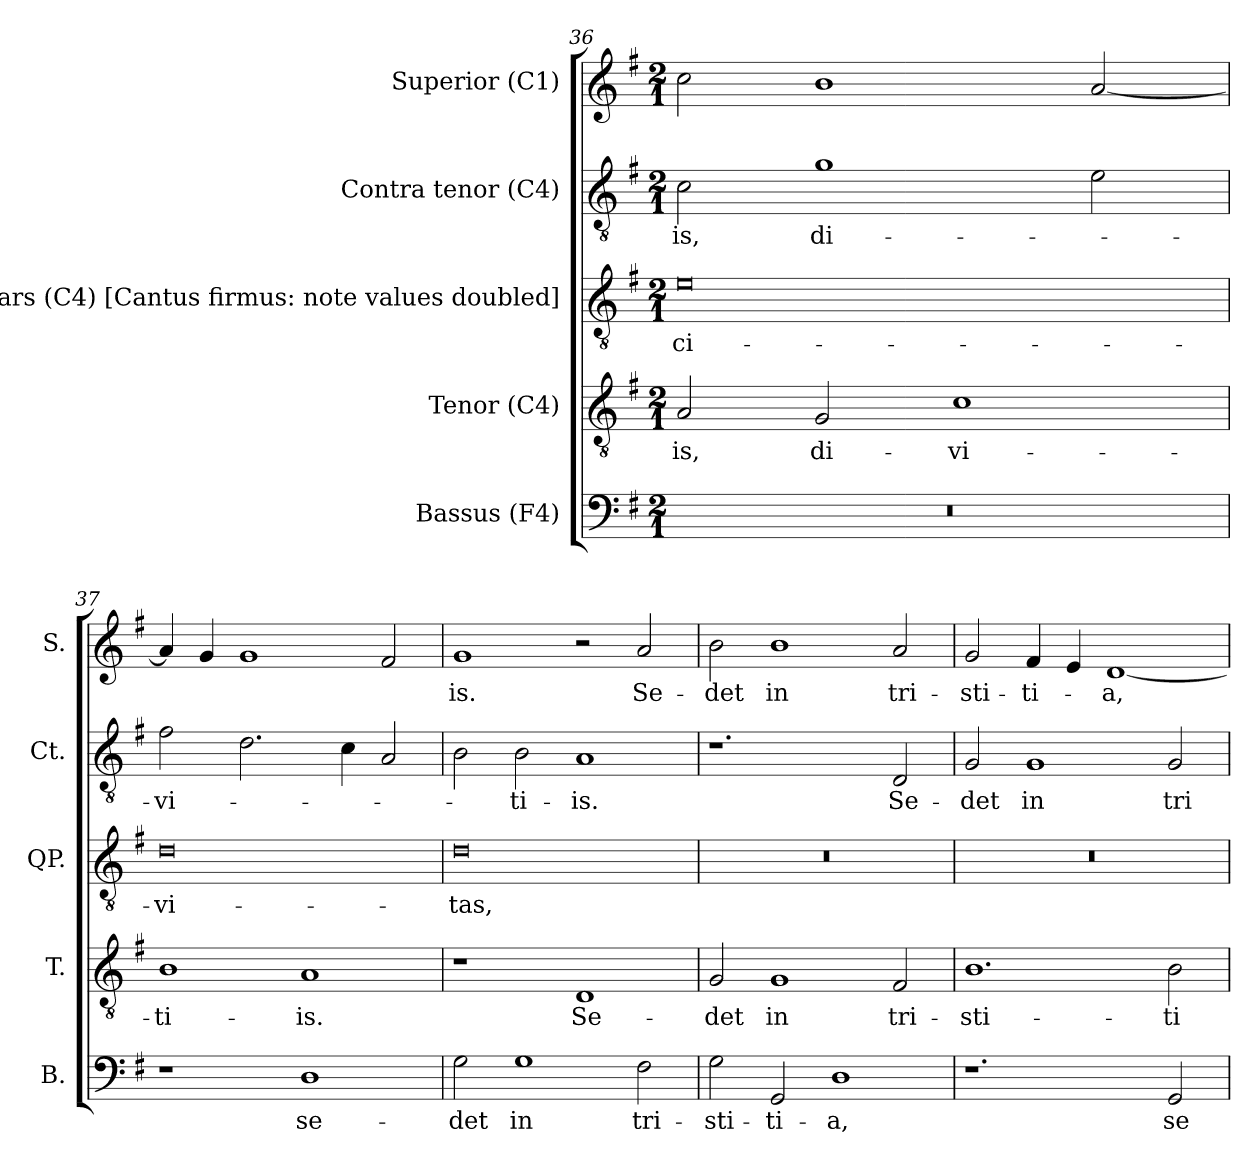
**kern	**text	**kern	**text	**kern	**text	**kern	**text	**kern	**text
*part5	*part5	*part4	*part4	*part3	*part3	*part2	*part2	*part1	*part1
*staff5	*staff5	*staff4	*staff4	*staff3	*staff3	*staff2	*staff2	*staff1	*staff1
*I"Bassus (F4)	*	*I"Tenor (C4)	*	*I"Quinta pars (C4) [Cantus firmus: note values doubled]	*	*I"Contra tenor (C4)	*	*I"Superior (C1)	*
*I'B.	*	*I'T.	*	*I'QP.	*	*I'Ct.	*	*I'S.	*
*clefF4	*	*clefGv2	*	*clefGv2	*	*clefGv2	*	*clefG2	*
*	*	*ITrd7c12	*	*ITrd7c12	*	*	*	*	*
*k[f#]	*	*k[f#]	*	*k[f#]	*	*k[f#]	*	*k[f#]	*
*G:	*	*G:	*	*G:	*	*G:	*	*G:	*
*M2/1	*	*M2/1	*	*M2/1	*	*M2/1	*	*M2/1	*
=36	=36	=36	=36	=36	=36	=36	=36	=36	=36
!LO:N:vis=1	!	!	!	!	!	!	!	!	!
!	!	!	!LO:LY:b:color=#000000	!	!	!	!	!	!
!	!	!	!	!	!LO:LY:b:color=#000000	!	!	!	!
!	!	!	!	!	!	!	!LO:LY:b:color=#000000	!	!
0r	.	2AAi/	-is,	0Ei	ci-	2ci\	-is,	2cci\	.
!	!	!	!LO:LY:b:color=#000000	!	!	!	!	!	!
!	!	!	!	!	!	!	!LO:LY:b:color=#000000	!	!
.	.	2GGi/	di-	.	.	1gi	di-	1bi	.
!	!	!	!LO:LY:b:color=#000000	!	!	!	!	!	!
.	.	1Ci	-vi-	.	.	.	.	.	.
.	.	.	.	.	.	2ei\	.	[2ai/	.
=37	=37	=37	=37	=37	=37	=37	=37	=37	=37
!	!	!	!LO:LY:b:color=#000000	!	!	!	!	!	!
!	!	!	!	!	!LO:LY:b:color=#000000	!	!	!	!
!	!	!	!	!	!	!	!LO:LY:b:color=#000000	!	!
1r	.	1BBi	-ti-	0Di	-vi-	2f#i\	-vi-	4ai/]	.
.	.	.	.	.	.	.	.	4gi/	.
.	.	.	.	.	.	2.di\	.	1gi	.
!	!LO:LY:b:color=#000000	!	!	!	!	!	!	!	!
!	!	!	!LO:LY:b:color=#000000	!	!	!	!	!	!
1Di	se-	1AAi	-is.	.	.	.	.	.	.
.	.	.	.	.	.	4ci\	.	.	.
.	.	.	.	.	.	2Ai/	.	2f#i/	.
!!LO:PB:g=z
=38	=38	=38	=38	=38	=38	=38	=38	=38	=38
!	!LO:LY:b:color=#000000	!	!	!	!	!	!	!	!
!	!	!	!	!	!LO:LY:b:color=#000000	!	!	!	!
!	!	!	!	!	!	!	!	!	!LO:LY:b:color=#000000
2Gi\	-det	1r	.	0Di	-tas,	2Bi\	.	1gi	-is.
!	!LO:LY:b:color=#000000	!	!	!	!	!	!	!	!
!	!	!	!	!	!	!	!LO:LY:b:color=#000000	!	!
1Gi	in	.	.	.	.	2Bi\	-ti-	.	.
!	!	!	!LO:LY:b:color=#000000	!	!	!	!	!	!
!	!	!	!	!	!	!	!LO:LY:b:color=#000000	!	!
.	.	1DDi	Se-	.	.	1Ai	-is.	2r	.
!	!LO:LY:b:color=#000000	!	!	!	!	!	!	!	!
!	!	!	!	!	!	!	!	!	!LO:LY:b:color=#000000
2F#i\	tri-	.	.	.	.	.	.	2ai/	Se-
=39	=39	=39	=39	=39	=39	=39	=39	=39	=39
!	!LO:LY:b:color=#000000	!	!	!	!	!	!	!	!
!	!	!	!LO:LY:b:color=#000000	!LO:N:vis=1	!	!	!	!	!
!	!	!	!	!	!	!	!	!	!LO:LY:b:color=#000000
2Gi\	-sti-	2GGi/	-det	0r	.	1.r	.	2bi\	-det
!	!LO:LY:b:color=#000000	!	!	!	!	!	!	!	!
!	!	!	!LO:LY:b:color=#000000	!	!	!	!	!	!
!	!	!	!	!	!	!	!	!	!LO:LY:b:color=#000000
2GGi/	-ti-	1GGi	in	.	.	.	.	1bi	in
!	!LO:LY:b:color=#000000	!	!	!	!	!	!	!	!
1Di	-a,	.	.	.	.	.	.	.	.
!	!	!	!LO:LY:b:color=#000000	!	!	!	!	!	!
!	!	!	!	!	!	!	!LO:LY:b:color=#000000	!	!
!	!	!	!	!	!	!	!	!	!LO:LY:b:color=#000000
.	.	2FF#i/	tri-	.	.	2Di/	Se-	2ai/	tri-
=40	=40	=40	=40	=40	=40	=40	=40	=40	=40
!	!	!	!LO:LY:b:color=#000000	!LO:N:vis=1	!	!	!	!	!
!	!	!	!	!	!	!	!LO:LY:b:color=#000000	!	!
!	!	!	!	!	!	!	!	!	!LO:LY:b:color=#000000
1.r	.	1.BBi	-sti-	0r	.	2Gi/	-det	2gi/	-sti-
!	!	!	!	!	!	!	!LO:LY:b:color=#000000	!	!
!	!	!	!	!	!	!	!	!	!LO:LY:b:color=#000000
.	.	.	.	.	.	1Gi	in	4f#i/	-ti-
.	.	.	.	.	.	.	.	4ei/	.
!	!	!	!	!	!	!	!	!	!LO:LY:b:color=#000000
.	.	.	.	.	.	.	.	[1di	-a,
!	!LO:LY:b:color=#000000	!	!	!	!	!	!	!	!
!	!	!	!LO:LY:b:color=#000000	!	!	!	!	!	!
!	!	!	!	!	!	!	!LO:LY:b:color=#000000	!	!
2GGi/	se-	2BBi\	-ti-	.	.	2Gi/	tri-	.	.
=	=	=	=	=	=	=	=	=	=
*-	*-	*-	*-	*-	*-	*-	*-	*-	*-
